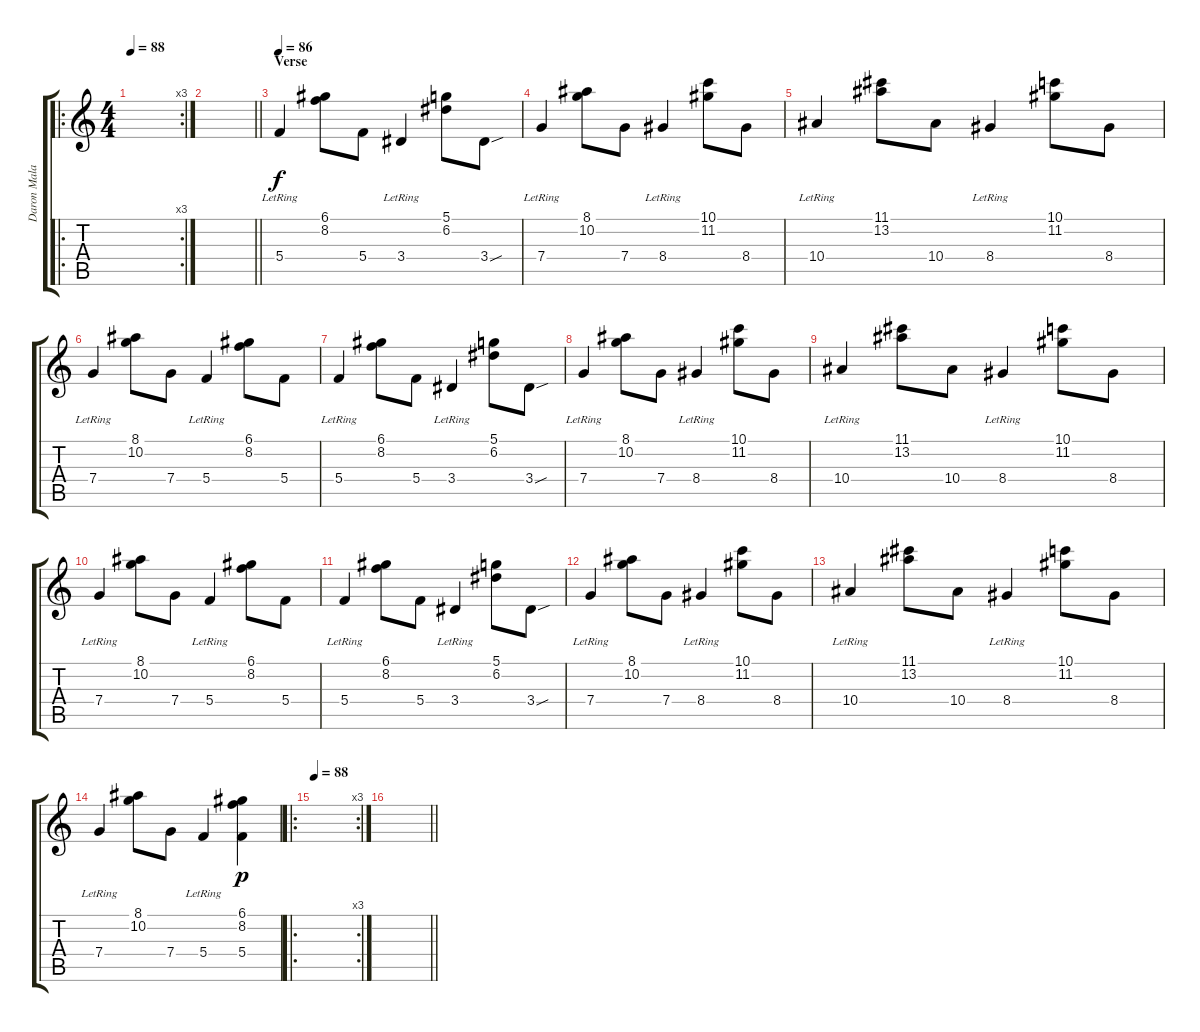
\track ("Daron Malakian" "Daron Mala") {instrument acousticguitarsteel}
\staff {score tabs}
\tuning (D4 A3 F3 C3 G2 C2) {hide}
\ro
\rc 3
\ts (4 4)
\tempo 88
\clef g2
\ks c
|
\barLineRight lightlight
|
\section ("" "Verse")
\tempo 86
5.4{lr}.4 (6.1 8.2).8 5.4.8 3.4{lr}.4 (5.1 6.2).8 3.4{sou}.8 |
7.4{lr}.4 (8.1 10.2).8 7.4.8 8.4{lr}.4 (10.1 11.2).8 8.4.8 |
10.4{lr}.4 (11.1 13.2).8 10.4.8 8.4{lr}.4 (10.1 11.2).8 8.4.8 |
7.4{lr}.4 (8.1 10.2).8 7.4.8 5.4{lr}.4 (6.1 8.2).8 5.4.8 |
5.4{lr}.4 (6.1 8.2).8 5.4.8 3.4{lr}.4 (5.1 6.2).8 3.4{sou}.8 |
7.4{lr}.4 (8.1 10.2).8 7.4.8 8.4{lr}.4 (10.1 11.2).8 8.4.8 |
10.4{lr}.4 (11.1 13.2).8 10.4.8 8.4{lr}.4 (10.1 11.2).8 8.4.8 |
7.4{lr}.4 (8.1 10.2).8 7.4.8 5.4{lr}.4 (6.1 8.2).8 5.4.8 |
5.4{lr}.4 (6.1 8.2).8 5.4.8 3.4{lr}.4 (5.1 6.2).8 3.4{sou}.8 |
7.4{lr}.4 (8.1 10.2).8 7.4.8 8.4{lr}.4 (10.1 11.2).8 8.4.8 |
10.4{lr}.4 (11.1 13.2).8 10.4.8 8.4{lr}.4 (10.1 11.2).8 8.4.8 |
7.4{lr}.4 (8.1 10.2).8 7.4.8 5.4{lr}.4 (6.1 8.2 5.4).4{dy p} |
\ro
\rc 3
\tempo 88
|
\barLineRight lightlight
